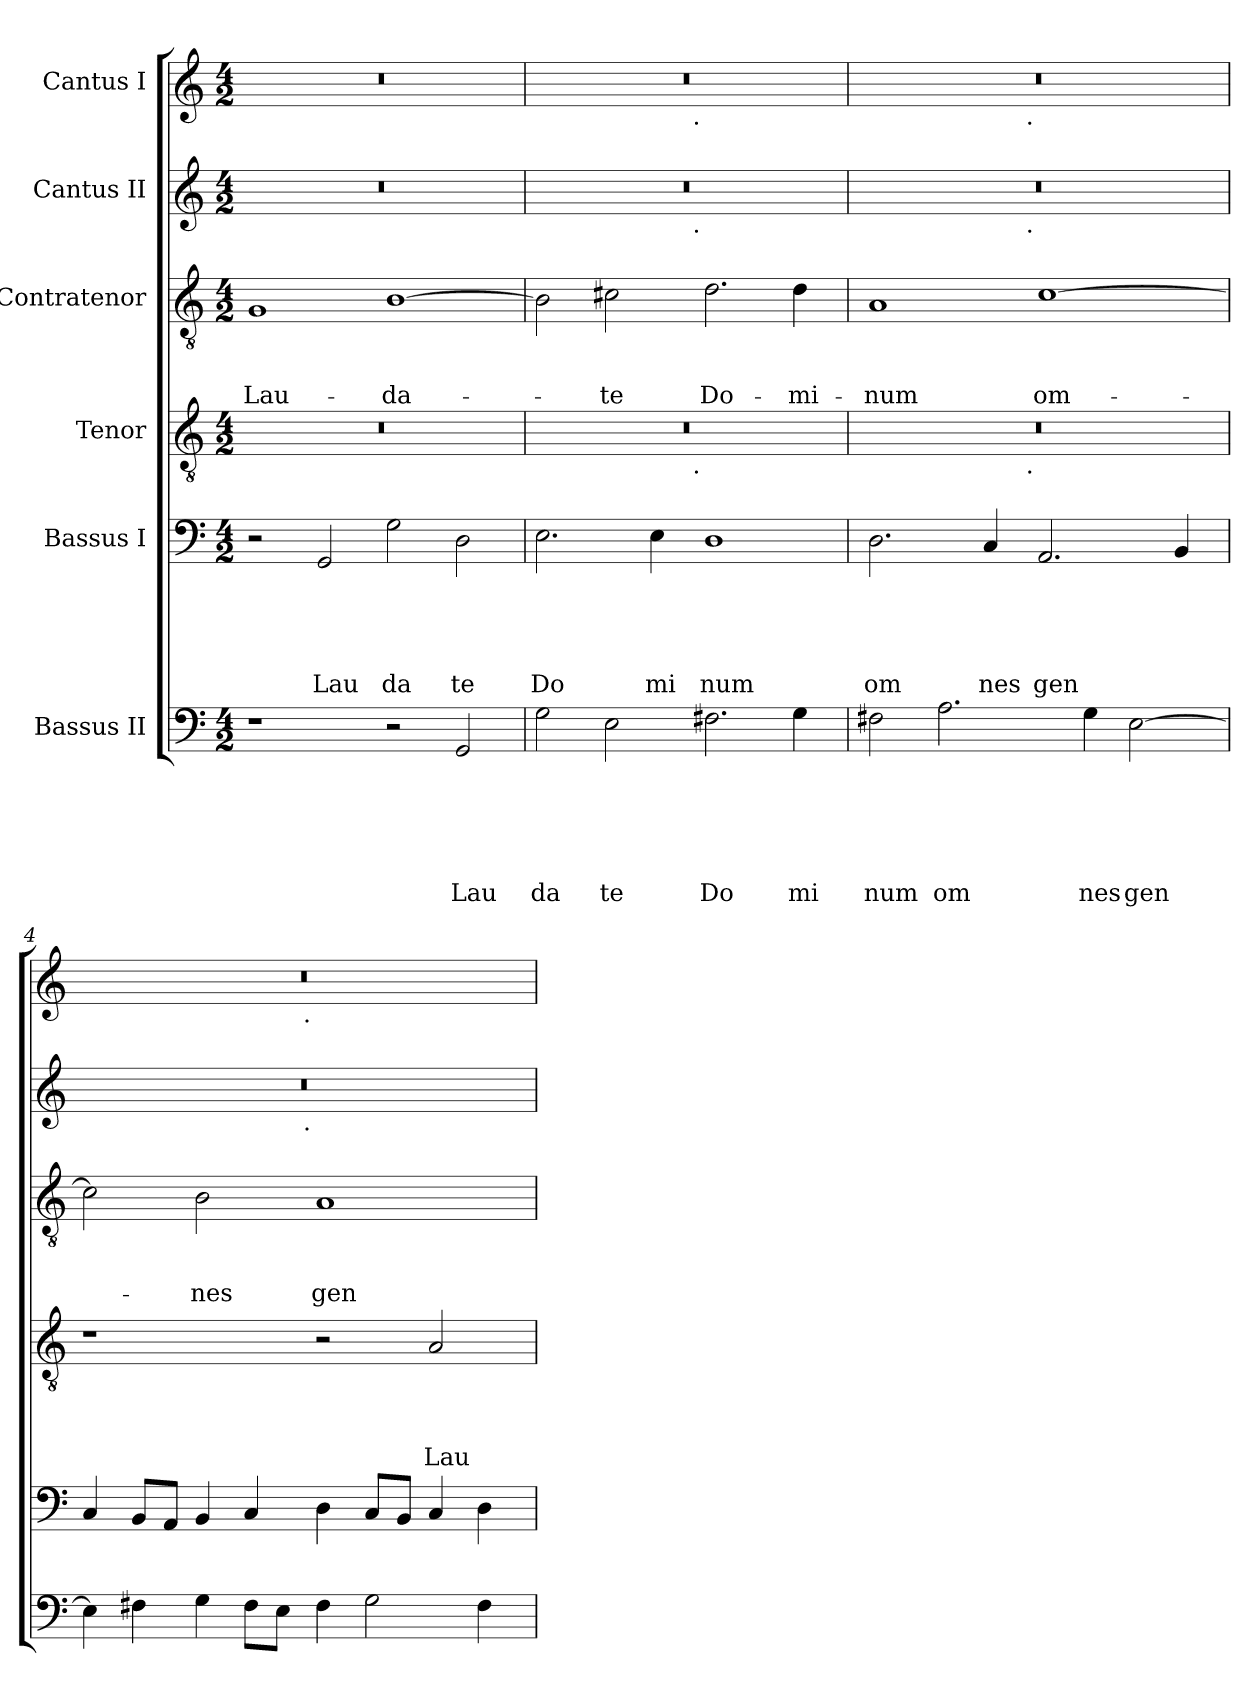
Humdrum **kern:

**kern	**text	**text	**text	**text	**text	**text	**kern	**text	**text	**text	**text	**text	**kern	**text	**text	**text	**text	**kern	**text	**text	**text	**kern	**kern
*part6	*part6	*part6	*part6	*part6	*part6	*part6	*part5	*part5	*part5	*part5	*part5	*part5	*part4	*part4	*part4	*part4	*part4	*part3	*part3	*part3	*part3	*part2	*part1
*staff6	*staff6	*staff6	*staff6	*staff6	*staff6	*staff6	*staff5	*staff5	*staff5	*staff5	*staff5	*staff5	*staff4	*staff4	*staff4	*staff4	*staff4	*staff3	*staff3	*staff3	*staff3	*staff2	*staff1
*I"Bassus II	*	*	*	*	*	*	*I"Bassus I	*	*	*	*	*	*I"Tenor	*	*	*	*	*I"Contratenor	*	*	*	*I"Cantus II	*I"Cantus I
*clefF4	*	*	*	*	*	*	*clefF4	*	*	*	*	*	*clefGv2	*	*	*	*	*clefGv2	*	*	*	*clefG2	*clefG2
*k[]	*	*	*	*	*	*	*k[]	*	*	*	*	*	*k[]	*	*	*	*	*k[]	*	*	*	*k[]	*k[]
*C:	*	*	*	*	*	*	*C:	*	*	*	*	*	*C:	*	*	*	*	*C:	*	*	*	*C:	*C:
*M4/2	*	*	*	*	*	*	*M4/2	*	*	*	*	*	*M4/2	*	*	*	*	*M4/2	*	*	*	*M4/2	*M4/2
=1	=1	=1	=1	=1	=1	=1	=1	=1	=1	=1	=1	=1	=1	=1	=1	=1	=1	=1	=1	=1	=1	=1	=1
!	!	!	!	!	!	!	!	!	!	!	!	!	!	!	!	!	!	!	!	!	!LO:LY:b	!	!
1r	.	.	.	.	.	.	2r	.	.	.	.	.	0r	.	.	.	.	1G	.	.	Lau-	0r	0r
!	!	!	!	!	!	!	!	!	!	!	!	!LO:LY:b	!	!	!	!	!	!	!	!	!	!	!
.	.	.	.	.	.	.	2GG/	.	.	.	.	Lau	.	.	.	.	.	.	.	.	.	.	.
!	!	!	!	!	!	!	!	!	!	!	!	!LO:LY:b	!	!	!	!	!	!	!	!	!LO:LY:b	!	!
2r	.	.	.	.	.	.	2G\	.	.	.	.	da	.	.	.	.	.	[>1B	.	.	-da-	.	.
!	!	!	!	!	!	!LO:LY:b	!	!	!	!	!	!LO:LY:b	!	!	!	!	!	!	!	!	!	!	!
2GG/	.	.	.	.	.	Lau	2D\	.	.	.	.	te	.	.	.	.	.	.	.	.	.	.	.
=2	=2	=2	=2	=2	=2	=2	=2	=2	=2	=2	=2	=2	=2	=2	=2	=2	=2	=2	=2	=2	=2	=2	=2
!	!	!	!	!	!	!LO:LY:b	!	!	!	!	!	!LO:LY:b	!	!	!	!	!	!	!	!	!	!	!
*	*	*	*	*	*	*	*	*	*	*	*	*	*^	*	*	*	*	*	*	*	*	*^	*^
2G\	.	.	.	.	.	da	2.E\	.	.	.	.	Do	0r	2ryy	.	.	.	.	2B\]	.	.	.	0r	2ryy	0r	2ryy
!	!	!	!	!	!	!LO:LY:b	!	!	!	!	!	!	!	!	!	!	!	!	!	!	!	!LO:LY:b	!	!	!	!
2E\	.	.	.	.	.	te	.	.	.	.	.	.	.	4...ryy	.	.	.	.	2c#X\	.	.	-te	.	4...ryy	.	4...ryy
!	!	!	!	!	!	!	!	!	!	!	!	!LO:LY:b	!	!	!	!	!	!	!	!	!	!	!	!	!	!
.	.	.	.	.	.	.	4E\	.	.	.	.	mi	.	.	.	.	.	.	.	.	.	.	.	.	.	.
!	!	!	!	!	!	!	!	!	!	!	!	!	!	!	!	!	!	!	!	!	!	!	!	!	!	!LO:TX:b:t=.
!	!	!	!	!	!	!	!	!	!	!	!	!	!	!	!	!	!	!	!	!	!	!	!	!LO:TX:b:t=.	!	!
!	!	!	!	!	!	!	!	!	!	!	!	!	!	!LO:TX:b:t=.	!	!	!	!	!	!	!	!	!	!	!	!
.	.	.	.	.	.	.	.	.	.	.	.	.	.	1ryy	.	.	.	.	.	.	.	.	.	1ryy	.	1ryy
!	!	!	!	!	!	!LO:LY:b	!	!	!	!	!	!LO:LY:b	!	!	!	!	!	!	!	!	!	!LO:LY:b	!	!	!	!
2.F#X\	.	.	.	.	.	Do	1D	.	.	.	.	num	.	.	.	.	.	.	2.d\	.	.	Do-	.	.	.	.
!	!	!	!	!	!	!LO:LY:b	!	!	!	!	!	!	!	!	!	!	!	!	!	!	!	!LO:LY:b	!	!	!	!
4G\	.	.	.	.	.	mi	.	.	.	.	.	.	.	.	.	.	.	.	4d\	.	.	-mi-	.	.	.	.
.	.	.	.	.	.	.	.	.	.	.	.	.	.	32ryy	.	.	.	.	.	.	.	.	.	32ryy	.	32ryy
=3	=3	=3	=3	=3	=3	=3	=3	=3	=3	=3	=3	=3	=3	=3	=3	=3	=3	=3	=3	=3	=3	=3	=3	=3	=3	=3
!	!	!	!	!	!	!LO:LY:b	!	!	!	!	!	!LO:LY:b	!	!	!	!	!	!	!	!	!	!LO:LY:b	!	!	!	!
2F#X\	.	.	.	.	.	num	2.D\	.	.	.	.	om	0r	2ryy	.	.	.	.	1A	.	.	-num	0r	2ryy	0r	2ryy
!	!	!	!	!	!	!LO:LY:b	!	!	!	!	!	!	!	!	!	!	!	!	!	!	!	!	!	!	!	!
2.A\	.	.	.	.	.	om	.	.	.	.	.	.	.	4...ryy	.	.	.	.	.	.	.	.	.	4...ryy	.	4...ryy
!	!	!	!	!	!	!	!	!	!	!	!	!LO:LY:b	!	!	!	!	!	!	!	!	!	!	!	!	!	!
.	.	.	.	.	.	.	4C/	.	.	.	.	nes	.	.	.	.	.	.	.	.	.	.	.	.	.	.
!	!	!	!	!	!	!	!	!	!	!	!	!	!	!	!	!	!	!	!	!	!	!	!	!	!	!LO:TX:b:t=.
!	!	!	!	!	!	!	!	!	!	!	!	!	!	!	!	!	!	!	!	!	!	!	!	!LO:TX:b:t=.	!	!
!	!	!	!	!	!	!	!	!	!	!	!	!	!	!LO:TX:b:t=.	!	!	!	!	!	!	!	!	!	!	!	!
.	.	.	.	.	.	.	.	.	.	.	.	.	.	1ryy	.	.	.	.	.	.	.	.	.	1ryy	.	1ryy
!	!	!	!	!	!	!	!	!	!	!	!	!LO:LY:b	!	!	!	!	!	!	!	!	!	!LO:LY:b	!	!	!	!
.	.	.	.	.	.	.	2.AA/	.	.	.	.	gen	.	.	.	.	.	.	[>1c	.	.	om-	.	.	.	.
!	!	!	!	!	!	!LO:LY:b	!	!	!	!	!	!	!	!	!	!	!	!	!	!	!	!	!	!	!	!
4G\	.	.	.	.	.	nes	.	.	.	.	.	.	.	.	.	.	.	.	.	.	.	.	.	.	.	.
!	!	!	!	!	!	!LO:LY:b	!	!	!	!	!	!	!	!	!	!	!	!	!	!	!	!	!	!	!	!
[>2E\	.	.	.	.	.	gen	.	.	.	.	.	.	.	.	.	.	.	.	.	.	.	.	.	.	.	.
.	.	.	.	.	.	.	4BB/	.	.	.	.	.	.	.	.	.	.	.	.	.	.	.	.	.	.	.
.	.	.	.	.	.	.	.	.	.	.	.	.	.	32ryy	.	.	.	.	.	.	.	.	.	32ryy	.	32ryy
*	*	*	*	*	*	*	*	*	*	*	*	*	*v	*v	*	*	*	*	*	*	*	*	*	*	*	*
=4	=4	=4	=4	=4	=4	=4	=4	=4	=4	=4	=4	=4	=4	=4	=4	=4	=4	=4	=4	=4	=4	=4	=4	=4	=4
4E\]	.	.	.	.	.	.	4C/	.	.	.	.	.	1r	.	.	.	.	2c\]	.	.	.	0r	2ryy	0r	2ryy
4F#X\	.	.	.	.	.	.	8BB/L	.	.	.	.	.	.	.	.	.	.	.	.	.	.	.	.	.	.
.	.	.	.	.	.	.	8AA/J	.	.	.	.	.	.	.	.	.	.	.	.	.	.	.	.	.	.
!	!	!	!	!	!	!	!	!	!	!	!	!	!	!	!	!	!	!	!	!	!LO:LY:b	!	!	!	!
4G\	.	.	.	.	.	.	4BB/	.	.	.	.	.	.	.	.	.	.	2B\	.	.	-nes	.	4...ryy	.	4...ryy
8F#\L	.	.	.	.	.	.	4C/	.	.	.	.	.	.	.	.	.	.	.	.	.	.	.	.	.	.
8E\J	.	.	.	.	.	.	.	.	.	.	.	.	.	.	.	.	.	.	.	.	.	.	.	.	.
!	!	!	!	!	!	!	!	!	!	!	!	!	!	!	!	!	!	!	!	!	!	!	!	!	!LO:TX:b:t=.
!	!	!	!	!	!	!	!	!	!	!	!	!	!	!	!	!	!	!	!	!	!	!	!LO:TX:b:t=.	!	!
.	.	.	.	.	.	.	.	.	.	.	.	.	.	.	.	.	.	.	.	.	.	.	1ryy	.	1ryy
!	!	!	!	!	!	!	!	!	!	!	!	!	!	!	!	!	!	!	!	!	!LO:LY:b	!	!	!	!
4F#\	.	.	.	.	.	.	4D\	.	.	.	.	.	2r	.	.	.	.	1A	.	.	gen-	.	.	.	.
2G\	.	.	.	.	.	.	8C/L	.	.	.	.	.	.	.	.	.	.	.	.	.	.	.	.	.	.
.	.	.	.	.	.	.	8BB/J	.	.	.	.	.	.	.	.	.	.	.	.	.	.	.	.	.	.
!	!	!	!	!	!	!	!	!	!	!	!	!	!	!	!	!	!LO:LY:b	!	!	!	!	!	!	!	!
.	.	.	.	.	.	.	4C/	.	.	.	.	.	2A/	.	.	.	Lau	.	.	.	.	.	.	.	.
4F#\	.	.	.	.	.	.	4D\	.	.	.	.	.	.	.	.	.	.	.	.	.	.	.	.	.	.
.	.	.	.	.	.	.	.	.	.	.	.	.	.	.	.	.	.	.	.	.	.	.	32ryy	.	32ryy
*	*	*	*	*	*	*	*	*	*	*	*	*	*	*	*	*	*	*	*	*	*	*v	*v	*	*
*	*	*	*	*	*	*	*	*	*	*	*	*	*	*	*	*	*	*	*	*	*	*	*v	*v
=	=	=	=	=	=	=	=	=	=	=	=	=	=	=	=	=	=	=	=	=	=	=	=
*-	*-	*-	*-	*-	*-	*-	*-	*-	*-	*-	*-	*-	*-	*-	*-	*-	*-	*-	*-	*-	*-	*-	*-
